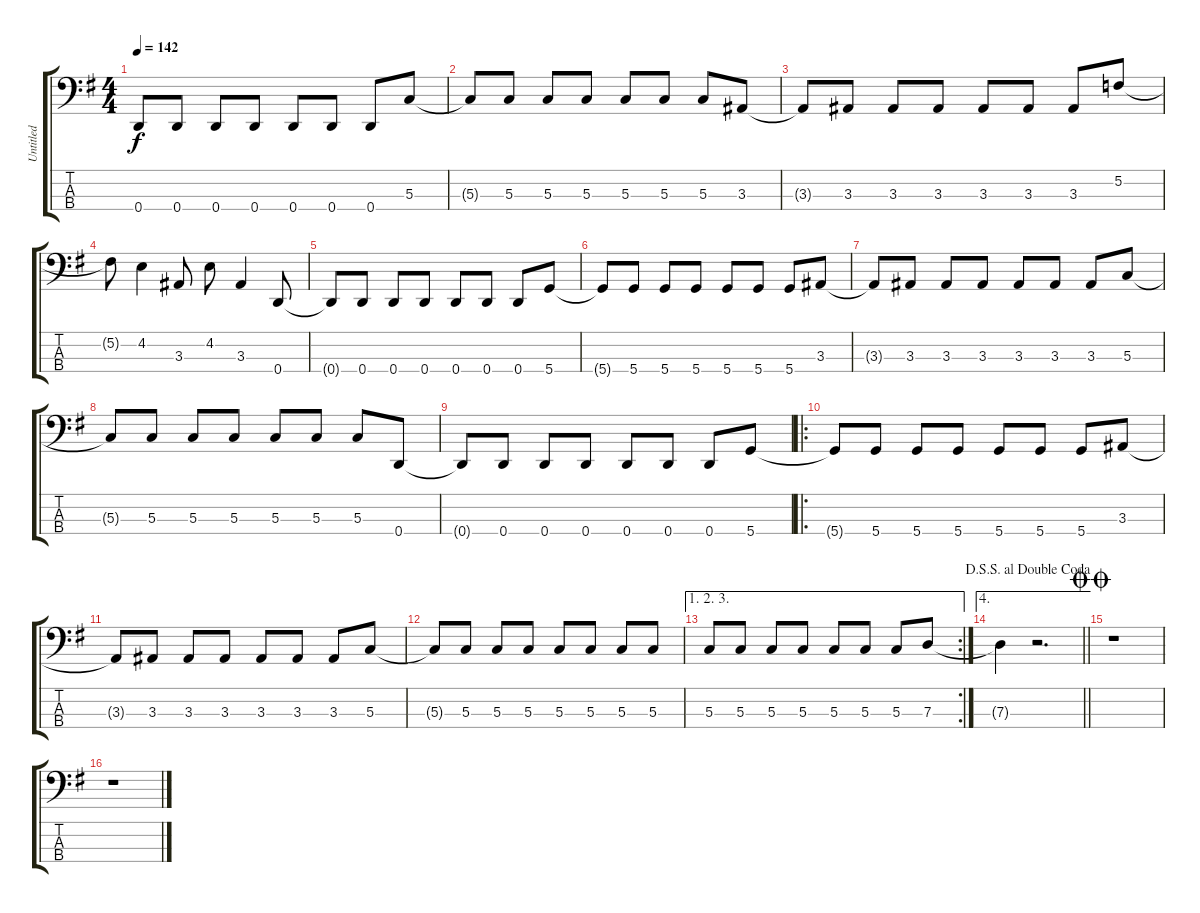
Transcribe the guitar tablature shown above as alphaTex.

\track ("Untitled" "Untitled") {instrument electricbassfinger}
\staff {score tabs}
\tuning (F2 C2 G1 D1) {hide}
\ts (4 4)
\tempo 142
\clef f4
\ks g
0.4{t}.8{dy f} 0.4.8 0.4.8 0.4.8 0.4.8 0.4.8 0.4.8 5.3.8 |
5.3{t}.8 5.3.8 5.3.8 5.3.8 5.3.8 5.3.8 5.3.8 3.3.8 |
3.3{t}.8 3.3.8 3.3.8 3.3.8 3.3.8 3.3.8 3.3.8 5.2.8 |
5.2{t}.8 4.2.4 3.3.8 4.2.8 3.3.4 0.4.8 |
0.4{t}.8 0.4.8 0.4.8 0.4.8 0.4.8 0.4.8 0.4.8 5.4.8 |
5.4{t}.8 5.4.8 5.4.8 5.4.8 5.4.8 5.4.8 5.4.8 3.3.8 |
3.3{t}.8 3.3.8 3.3.8 3.3.8 3.3.8 3.3.8 3.3.8 5.3.8 |
5.3{t}.8 5.3.8 5.3.8 5.3.8 5.3.8 5.3.8 5.3.8 0.4.8 |
0.4{t}.8 0.4.8 0.4.8 0.4.8 0.4.8 0.4.8 0.4.8 5.4.8 |
\ro
5.4{t}.8 5.4.8 5.4.8 5.4.8 5.4.8 5.4.8 5.4.8 3.3.8 |
3.3{t}.8 3.3.8 3.3.8 3.3.8 3.3.8 3.3.8 3.3.8 5.3.8 |
5.3{t}.8 5.3.8 5.3.8 5.3.8 5.3.8 5.3.8 5.3.8 5.3.8 |
\ae (1 2 3)
\rc 2
5.3.8 5.3.8 5.3.8 5.3.8 5.3.8 5.3.8 5.3.8 7.3.8 |
\ae 4
\jump dalsegnosegnoaldoublecoda
\barLineRight lightlight
7.3{t}.4 r.2{d} |
\jump doublecoda
r.1 |
r.1
